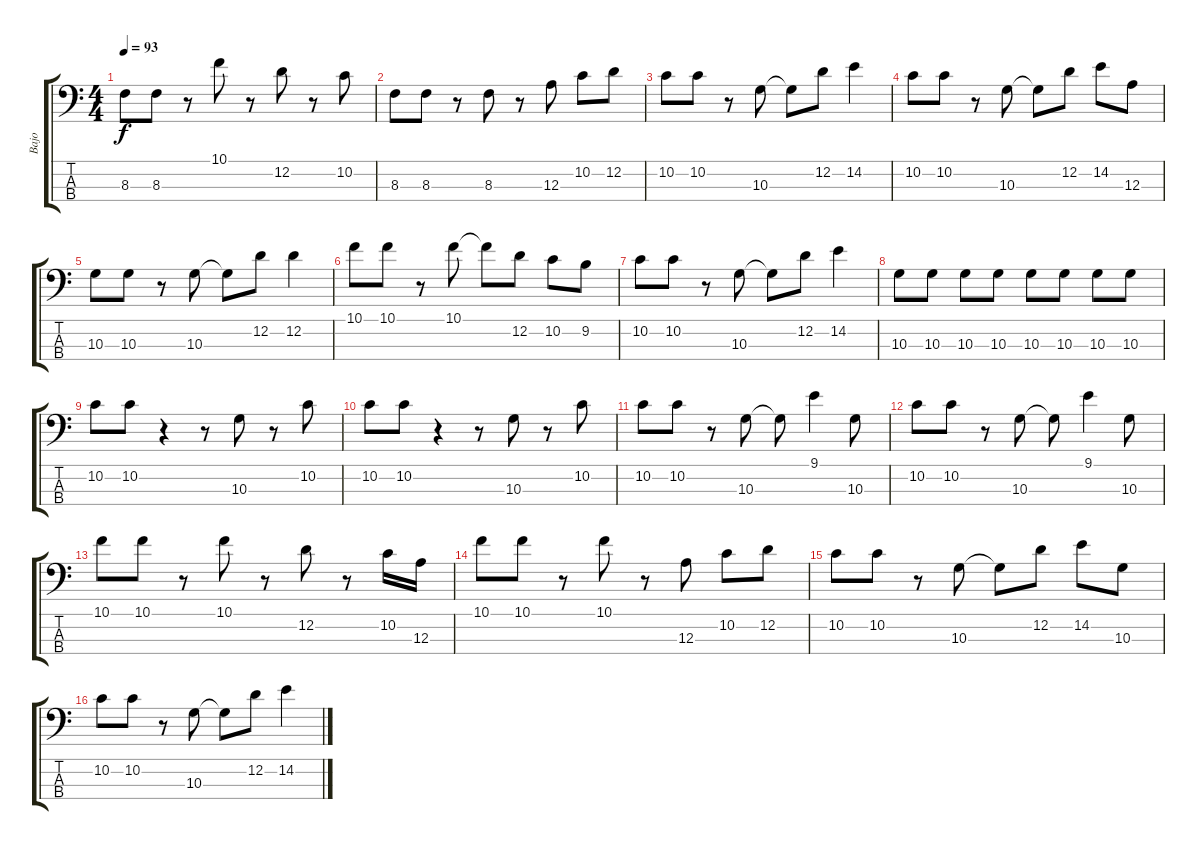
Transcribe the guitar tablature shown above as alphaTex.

\track ("Bajo" "Bajo") {instrument electricbassfinger}
\staff {score tabs}
\tuning (G2 D2 A1 E1) {hide}
\ts (4 4)
\tempo 93
\clef f4
\ks c
8.3.8{dy f} 8.3.8 r.8 10.1.8 r.8 12.2.8 r.8 10.2.8 |
8.3.8 8.3.8 r.8 8.3.8 r.8 12.3.8 10.2.8 12.2.8 |
10.2.8 10.2.8 r.8 10.3.8 10.3{t}.8 12.2.8 14.2.4 |
10.2.8 10.2.8 r.8 10.3.8 10.3{t}.8 12.2.8 14.2.8 12.3.8 |
10.3.8 10.3.8 r.8 10.3.8 10.3{t}.8 12.2.8 12.2.4 |
10.1.8 10.1.8 r.8 10.1.8 10.1{t}.8 12.2.8 10.2.8 9.2.8 |
10.2.8 10.2.8 r.8 10.3.8 10.3{t}.8 12.2.8 14.2.4 |
10.3.8 10.3.8 10.3.8 10.3.8 10.3.8 10.3.8 10.3.8 10.3.8 |
10.2.8 10.2.8 r.4 r.8 10.3.8 r.8 10.2.8 |
10.2.8 10.2.8 r.4 r.8 10.3.8 r.8 10.2.8 |
10.2.8 10.2.8 r.8 10.3.8 10.3{t}.8 9.1.4 10.3.8 |
10.2.8 10.2.8 r.8 10.3.8 10.3{t}.8 9.1.4 10.3.8 |
10.1.8 10.1.8 r.8 10.1.8 r.8 12.2.8 r.8 10.2.16 12.3.16 |
10.1.8 10.1.8 r.8 10.1.8 r.8 12.3.8 10.2.8 12.2.8 |
10.2.8 10.2.8 r.8 10.3.8 10.3{t}.8 12.2.8 14.2.8 10.3.8 |
10.2.8 10.2.8 r.8 10.3.8 10.3{t}.8 12.2.8 14.2.4
